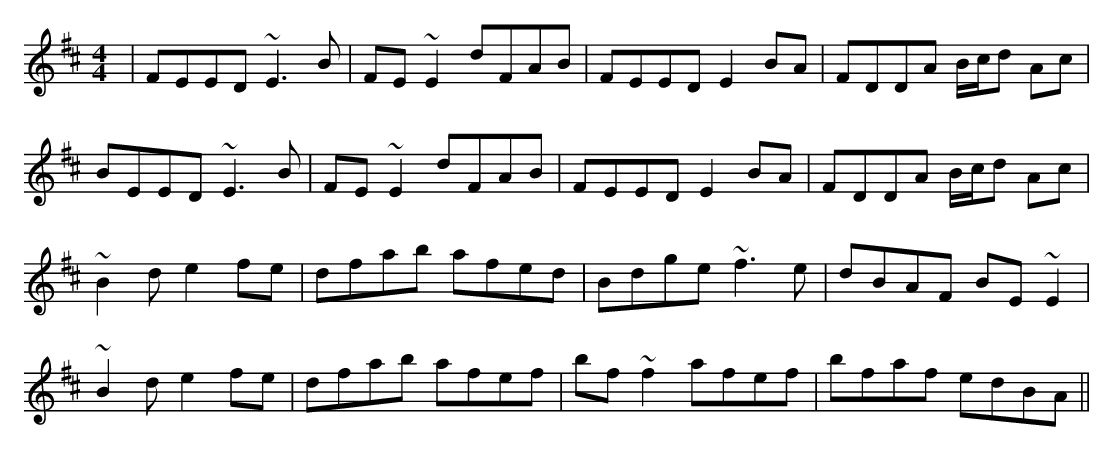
X:1
M:4/4
K:Edor
|FEED ~E3B|FE~E2 dFAB|FEED E2BA|FDDA B/c/d Ac|
BEED ~E3B|FE~E2 dFAB|FEED E2BA|FDDA B/c/d Ac|
~B2d e2fe|dfab afed|Bdge ~f3e|dBAF BE~E2|
~B2d e2fe|dfab afef|bf~f2 afef|bfaf edBA||
